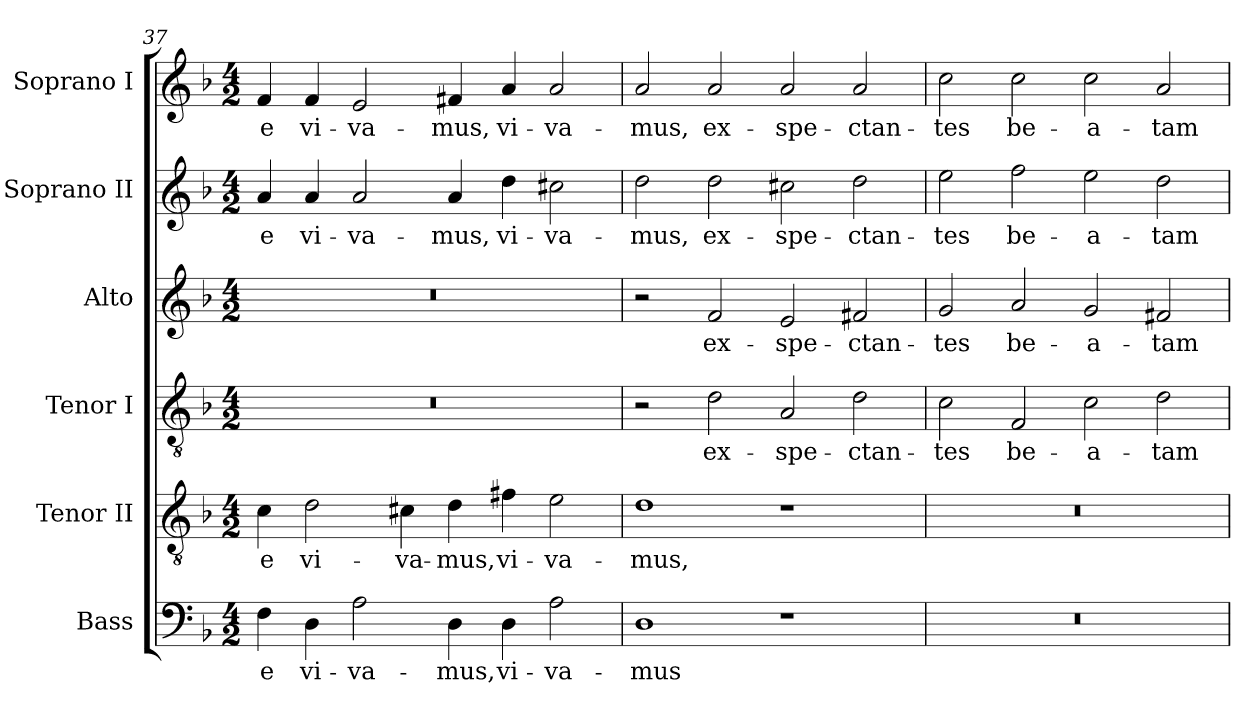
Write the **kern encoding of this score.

**kern	**text	**kern	**text	**kern	**text	**kern	**text	**kern	**text	**kern	**text
*part6	*part6	*part5	*part5	*part4	*part4	*part3	*part3	*part2	*part2	*part1	*part1
*staff6	*staff6	*staff5	*staff5	*staff4	*staff4	*staff3	*staff3	*staff2	*staff2	*staff1	*staff1
*I"Bass	*	*I"Tenor II	*	*I"Tenor I	*	*I"Alto	*	*I"Soprano II	*	*I"Soprano I	*
!!LO:PB:g=z
*clefF4	*	*clefGv2	*	*clefGv2	*	*clefG2	*	*clefG2	*	*clefG2	*
*k[b-]	*	*k[b-]	*	*k[b-]	*	*k[b-]	*	*k[b-]	*	*k[b-]	*
*F:	*	*F:	*	*F:	*	*F:	*	*F:	*	*F:	*
*M4/2	*	*M4/2	*	*M4/2	*	*M4/2	*	*M4/2	*	*M4/2	*
=37	=37	=37	=37	=37	=37	=37	=37	=37	=37	=37	=37
!	!LO:LY:b:color=#000000	!	!	!	!	!	!	!	!	!	!
!	!	!	!LO:LY:b:color=#000000	!LO:N:vis=1	!	!LO:N:vis=1	!	!	!	!	!
!	!	!	!	!	!	!	!	!	!LO:LY:b:color=#000000	!	!
!	!	!	!	!	!	!	!	!	!	!	!LO:LY:b:color=#000000
4Fi\	-e	4ci\	-e	0r	.	0r	.	4ai/	-e	4fi/	-e
!	!LO:LY:b:color=#000000	!	!	!	!	!	!	!	!	!	!
!	!	!	!LO:LY:b:color=#000000	!	!	!	!	!	!	!	!
!	!	!	!	!	!	!	!	!	!LO:LY:b:color=#000000	!	!
!	!	!	!	!	!	!	!	!	!	!	!LO:LY:b:color=#000000
4Di\	vi-	2di\	vi-	.	.	.	.	4ai/	vi-	4fi/	vi-
!	!LO:LY:b:color=#000000	!	!	!	!	!	!	!	!	!	!
!	!	!	!	!	!	!	!	!	!LO:LY:b:color=#000000	!	!
!	!	!	!	!	!	!	!	!	!	!	!LO:LY:b:color=#000000
2Ai\	-va-	.	.	.	.	.	.	2ai/	-va-	2ei/	-va-
!	!	!	!LO:LY:b:color=#000000	!	!	!	!	!	!	!	!
.	.	4c#Xi\	-va-	.	.	.	.	.	.	.	.
!	!LO:LY:b:color=#000000	!	!	!	!	!	!	!	!	!	!
!	!	!	!LO:LY:b:color=#000000	!	!	!	!	!	!	!	!
!	!	!	!	!	!	!	!	!	!LO:LY:b:color=#000000	!	!
!	!	!	!	!	!	!	!	!	!	!	!LO:LY:b:color=#000000
4Di\	-mus,	4di\	-mus,	.	.	.	.	4ai/	-mus,	4f#Xi/	-mus,
!	!LO:LY:b:color=#000000	!	!	!	!	!	!	!	!	!	!
!	!	!	!LO:LY:b:color=#000000	!	!	!	!	!	!	!	!
!	!	!	!	!	!	!	!	!	!LO:LY:b:color=#000000	!	!
!	!	!	!	!	!	!	!	!	!	!	!LO:LY:b:color=#000000
4Di\	vi-	4f#Xi\	vi-	.	.	.	.	4ddi\	vi-	4ai/	vi-
!	!LO:LY:b:color=#000000	!	!	!	!	!	!	!	!	!	!
!	!	!	!LO:LY:b:color=#000000	!	!	!	!	!	!	!	!
!	!	!	!	!	!	!	!	!	!LO:LY:b:color=#000000	!	!
!	!	!	!	!	!	!	!	!	!	!	!LO:LY:b:color=#000000
2Ai\	-va-	2ei\	-va-	.	.	.	.	2cc#Xi\	-va-	2ai/	-va-
=38	=38	=38	=38	=38	=38	=38	=38	=38	=38	=38	=38
!	!LO:LY:b:color=#000000	!	!	!	!	!	!	!	!	!	!
!	!	!	!LO:LY:b:color=#000000	!	!	!	!	!	!	!	!
!	!	!	!	!	!	!	!	!	!LO:LY:b:color=#000000	!	!
!	!	!	!	!	!	!	!	!	!	!	!LO:LY:b:color=#000000
1Di	-mus	1di	-mus,	2r	.	2r	.	2ddi\	-mus,	2ai/	-mus,
!	!	!	!	!	!LO:LY:b:color=#000000	!	!	!	!	!	!
!	!	!	!	!	!	!	!LO:LY:b:color=#000000	!	!	!	!
!	!	!	!	!	!	!	!	!	!LO:LY:b:color=#000000	!	!
!	!	!	!	!	!	!	!	!	!	!	!LO:LY:b:color=#000000
.	.	.	.	2di\	ex-	2fi/	ex-	2ddi\	ex-	2ai/	ex-
!	!	!	!	!	!LO:LY:b:color=#000000	!	!	!	!	!	!
!	!	!	!	!	!	!	!LO:LY:b:color=#000000	!	!	!	!
!	!	!	!	!	!	!	!	!	!LO:LY:b:color=#000000	!	!
!	!	!	!	!	!	!	!	!	!	!	!LO:LY:b:color=#000000
1r	.	1r	.	2Ai/	-spe-	2ei/	-spe-	2cc#Xi\	-spe-	2ai/	-spe-
!	!	!	!	!	!LO:LY:b:color=#000000	!	!	!	!	!	!
!	!	!	!	!	!	!	!LO:LY:b:color=#000000	!	!	!	!
!	!	!	!	!	!	!	!	!	!LO:LY:b:color=#000000	!	!
!	!	!	!	!	!	!	!	!	!	!	!LO:LY:b:color=#000000
.	.	.	.	2di\	-ctan-	2f#Xi/	-ctan-	2ddi\	-ctan-	2ai/	-ctan-
=39	=39	=39	=39	=39	=39	=39	=39	=39	=39	=39	=39
!LO:N:vis=1	!	!LO:N:vis=1	!	!	!	!	!	!	!	!	!
!	!	!	!	!	!LO:LY:b:color=#000000	!	!	!	!	!	!
!	!	!	!	!	!	!	!LO:LY:b:color=#000000	!	!	!	!
!	!	!	!	!	!	!	!	!	!LO:LY:b:color=#000000	!	!
!	!	!	!	!	!	!	!	!	!	!	!LO:LY:b:color=#000000
0r	.	0r	.	2ci\	-tes	2gi/	-tes	2eei\	-tes	2cci\	-tes
!	!	!	!	!	!LO:LY:b:color=#000000	!	!	!	!	!	!
!	!	!	!	!	!	!	!LO:LY:b:color=#000000	!	!	!	!
!	!	!	!	!	!	!	!	!	!LO:LY:b:color=#000000	!	!
!	!	!	!	!	!	!	!	!	!	!	!LO:LY:b:color=#000000
.	.	.	.	2Fi/	be-	2ai/	be-	2ffi\	be-	2cci\	be-
!	!	!	!	!	!LO:LY:b:color=#000000	!	!	!	!	!	!
!	!	!	!	!	!	!	!LO:LY:b:color=#000000	!	!	!	!
!	!	!	!	!	!	!	!	!	!LO:LY:b:color=#000000	!	!
!	!	!	!	!	!	!	!	!	!	!	!LO:LY:b:color=#000000
.	.	.	.	2ci\	-a-	2gi/	-a-	2eei\	-a-	2cci\	-a-
!	!	!	!	!	!LO:LY:b:color=#000000	!	!	!	!	!	!
!	!	!	!	!	!	!	!LO:LY:b:color=#000000	!	!	!	!
!	!	!	!	!	!	!	!	!	!LO:LY:b:color=#000000	!	!
!	!	!	!	!	!	!	!	!	!	!	!LO:LY:b:color=#000000
.	.	.	.	2di\	-tam	2f#Xi/	-tam	2ddi\	-tam	2ai/	-tam
=	=	=	=	=	=	=	=	=	=	=	=
*-	*-	*-	*-	*-	*-	*-	*-	*-	*-	*-	*-
